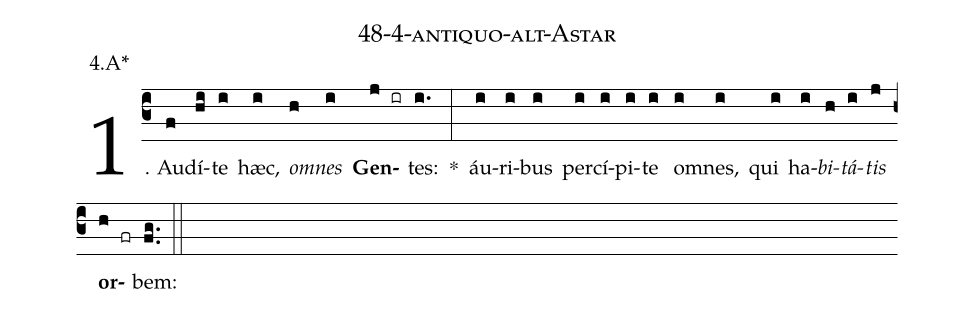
name: 48-4-antiquo-alt-Astar;
annotation: 4.A*;
%%
(c3)1. Au(f)dí(hi)te(i) hæc,(i) <i>om</i>(h)<i>nes</i>(i) <b>Gen</b>(j ir)tes:(i.) *(:) áu(i)ri(i)bus(i) per(i)cí(i)pi(i)te(i) om(i)nes,(i) qui(i) ha(i)<i>bi</i>(h)<i>tá</i>(i)<i>tis</i>(j) <b>or</b>(h fr)bem:(fg..) (::)
